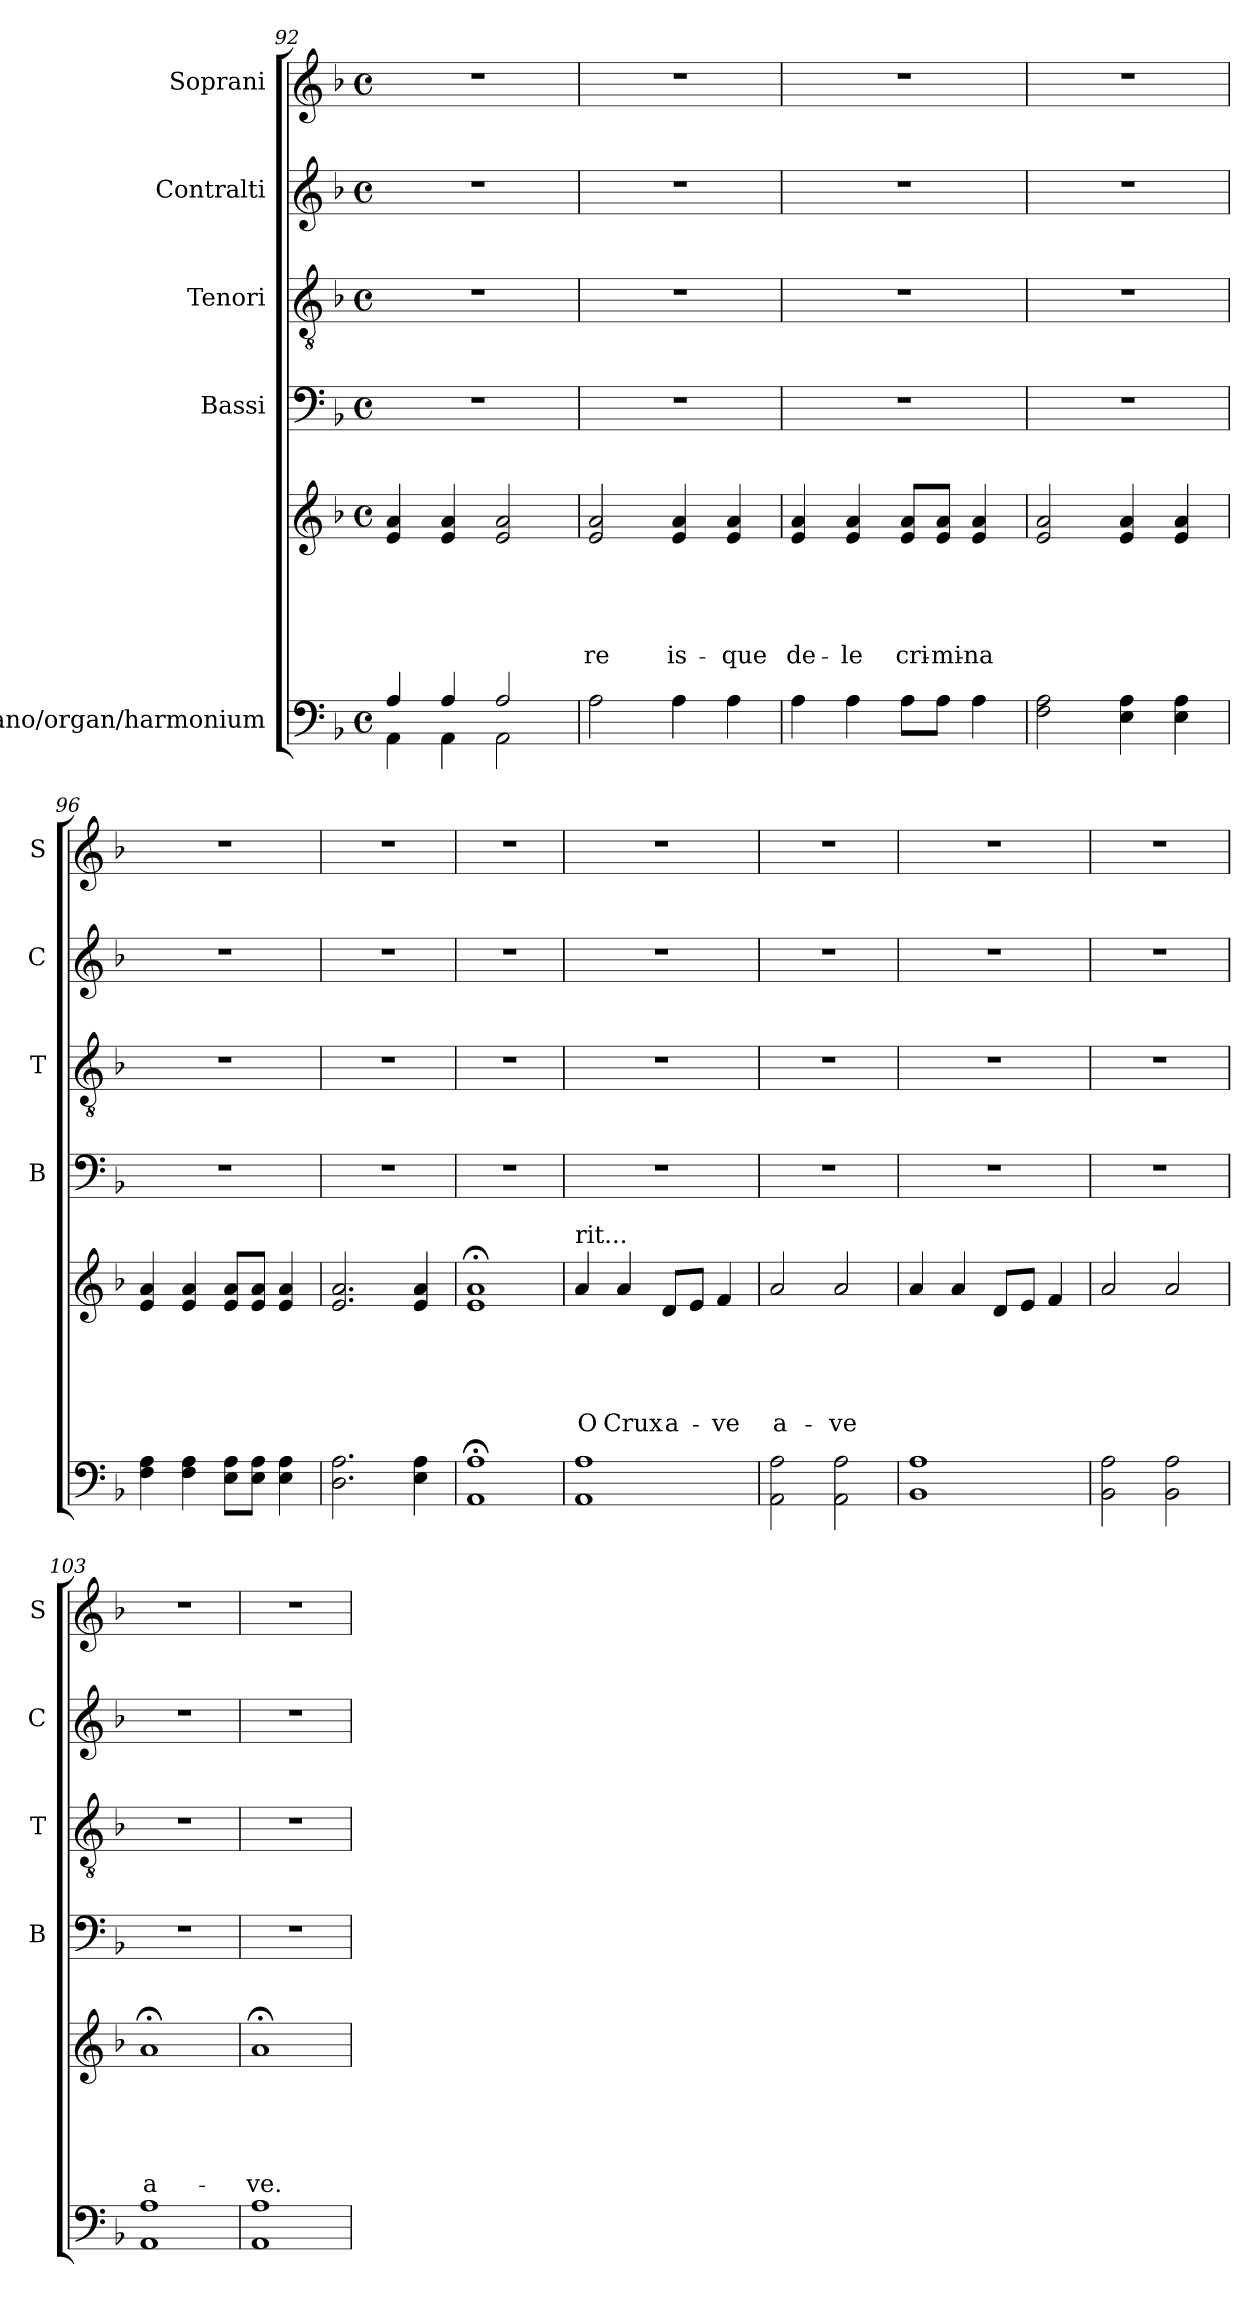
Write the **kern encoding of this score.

**kern	**text	**kern	**text	**text	**text	**text	**text	**kern	**kern	**kern	**kern
*part5	*part5	*part5	*part5	*part5	*part5	*part5	*part5	*part4	*part3	*part2	*part1
*staff6	*staff6	*staff5	*staff5	*staff5	*staff5	*staff5	*staff5	*staff4	*staff3	*staff2	*staff1
*I"piano/organ/harmonium	*	*	*	*	*	*	*	*I"Bassi	*I"Tenori	*I"Contralti	*I"Soprani
*	*	*	*	*	*	*	*	*I'B	*I'T	*I'C	*I'S
*clefF4	*	*clefG2	*	*	*	*	*	*clefF4	*clefGv2	*clefG2	*clefG2
*k[b-]	*	*k[b-]	*	*	*	*	*	*k[b-]	*k[b-]	*k[b-]	*k[b-]
*F:	*	*F:	*	*	*	*	*	*F:	*F:	*F:	*F:
*M4/4	*	*M4/4	*	*	*	*	*	*M4/4	*M4/4	*M4/4	*M4/4
*met(c)	*	*met(c)	*	*	*	*	*	*met(c)	*met(c)	*met(c)	*met(c)
=92	=92	=92	=92	=92	=92	=92	=92	=92	=92	=92	=92
*^	*	*	*	*	*	*	*	*	*	*	*
4A/	4AA\	.	4e/ 4a/	.	.	.	.	.	1r	1r	1r	1r
4A/	4AA\	.	4e/ 4a/	.	.	.	.	.	.	.	.	.
2A/	2AA\	.	2e/ 2a/	.	.	.	.	.	.	.	.	.
=93	=93	=93	=93	=93	=93	=93	=93	=93	=93	=93	=93	=93
!	!	!	!	!	!	!	!	!LO:LY:b	!	!	!	!
*v	*v	*	*	*	*	*	*	*	*	*	*	*
2A\	.	2e/ 2a/	.	.	.	.	re	1r	1r	1r	1r
!	!	!	!	!	!	!	!LO:LY:b	!	!	!	!
4A\	.	4e/ 4a/	.	.	.	.	is-	.	.	.	.
!	!	!	!	!	!	!	!LO:LY:b	!	!	!	!
4A\	.	4e/ 4a/	.	.	.	.	-que	.	.	.	.
=94	=94	=94	=94	=94	=94	=94	=94	=94	=94	=94	=94
!	!	!	!	!	!	!	!LO:LY:b	!	!	!	!
4A\	.	4e/ 4a/	.	.	.	.	de-	1r	1r	1r	1r
!	!	!	!	!	!	!	!LO:LY:b	!	!	!	!
4A\	.	4e/ 4a/	.	.	.	.	-le	.	.	.	.
!	!	!	!	!	!	!	!LO:LY:b	!	!	!	!
8A\L	.	8e/ 8a/L	.	.	.	.	cri-	.	.	.	.
!	!	!	!	!	!	!	!LO:LY:b	!	!	!	!
8A\J	.	8e/ 8a/J	.	.	.	.	-mi-	.	.	.	.
!	!	!	!	!	!	!	!LO:LY:b	!	!	!	!
4A\	.	4e/ 4a/	.	.	.	.	-na	.	.	.	.
=95	=95	=95	=95	=95	=95	=95	=95	=95	=95	=95	=95
2F\ 2A\	.	2e/ 2a/	.	.	.	.	.	1r	1r	1r	1r
4E\ 4A\	.	4e/ 4a/	.	.	.	.	.	.	.	.	.
4E\ 4A\	.	4e/ 4a/	.	.	.	.	.	.	.	.	.
=96	=96	=96	=96	=96	=96	=96	=96	=96	=96	=96	=96
4F\ 4A\	.	4e/ 4a/	.	.	.	.	.	1r	1r	1r	1r
4F\ 4A\	.	4e/ 4a/	.	.	.	.	.	.	.	.	.
8E\ 8A\L	.	8e/ 8a/L	.	.	.	.	.	.	.	.	.
8E\ 8A\J	.	8e/ 8a/J	.	.	.	.	.	.	.	.	.
4E\ 4A\	.	4e/ 4a/	.	.	.	.	.	.	.	.	.
=97	=97	=97	=97	=97	=97	=97	=97	=97	=97	=97	=97
2.D\ 2.A\	.	2.e/ 2.a/	.	.	.	.	.	1r	1r	1r	1r
4E\ 4A\	.	4e/ 4a/	.	.	.	.	.	.	.	.	.
=98	=98	=98	=98	=98	=98	=98	=98	=98	=98	=98	=98
1AA;< 1A;<	.	1e; 1a;	.	.	.	.	.	1r	1r	1r	1r
!!LO:LB:g=z
=99	=99	=99	=99	=99	=99	=99	=99	=99	=99	=99	=99
!	!	!LO:TX:a:t=rit...	!	!	!	!	!	!	!	!	!
!	!	!	!	!	!	!	!LO:LY:b	!	!	!	!
1AA 1A	.	4a/	.	.	.	.	O	1r	1r	1r	1r
!	!	!	!	!	!	!	!LO:LY:b	!	!	!	!
.	.	4a/	.	.	.	.	Crux	.	.	.	.
!	!	!	!	!	!	!	!LO:LY:b	!	!	!	!
.	.	8d/L	.	.	.	.	a-	.	.	.	.
.	.	8e/J	.	.	.	.	.	.	.	.	.
!	!	!	!	!	!	!	!LO:LY:b	!	!	!	!
.	.	4f/	.	.	.	.	-ve	.	.	.	.
=100	=100	=100	=100	=100	=100	=100	=100	=100	=100	=100	=100
!	!	!	!	!	!	!	!LO:LY:b	!	!	!	!
2AA\ 2A\	.	2a/	.	.	.	.	a-	1r	1r	1r	1r
!	!	!	!	!	!	!	!LO:LY:b	!	!	!	!
2AA\ 2A\	.	2a/	.	.	.	.	-ve	.	.	.	.
=101	=101	=101	=101	=101	=101	=101	=101	=101	=101	=101	=101
1BB- 1A	.	4a/	.	.	.	.	.	1r	1r	1r	1r
.	.	4a/	.	.	.	.	.	.	.	.	.
.	.	8d/L	.	.	.	.	.	.	.	.	.
.	.	8e/J	.	.	.	.	.	.	.	.	.
.	.	4f/	.	.	.	.	.	.	.	.	.
=102	=102	=102	=102	=102	=102	=102	=102	=102	=102	=102	=102
2BB-\ 2A\	.	2a/	.	.	.	.	.	1r	1r	1r	1r
2BB-\ 2A\	.	2a/	.	.	.	.	.	.	.	.	.
=103	=103	=103	=103	=103	=103	=103	=103	=103	=103	=103	=103
!	!	!	!	!	!	!	!LO:LY:b:rj	!	!	!	!
1AA 1A	.	1a;	.	.	.	.	a-	1r	1r	1r	1r
=104	=104	=104	=104	=104	=104	=104	=104	=104	=104	=104	=104
!	!	!	!	!	!	!	!LO:LY:b	!	!	!	!
1AA 1A	.	1a;	.	.	.	.	-ve.	1r	1r	1r	1r
=	=	=	=	=	=	=	=	=	=	=	=
*-	*-	*-	*-	*-	*-	*-	*-	*-	*-	*-	*-
